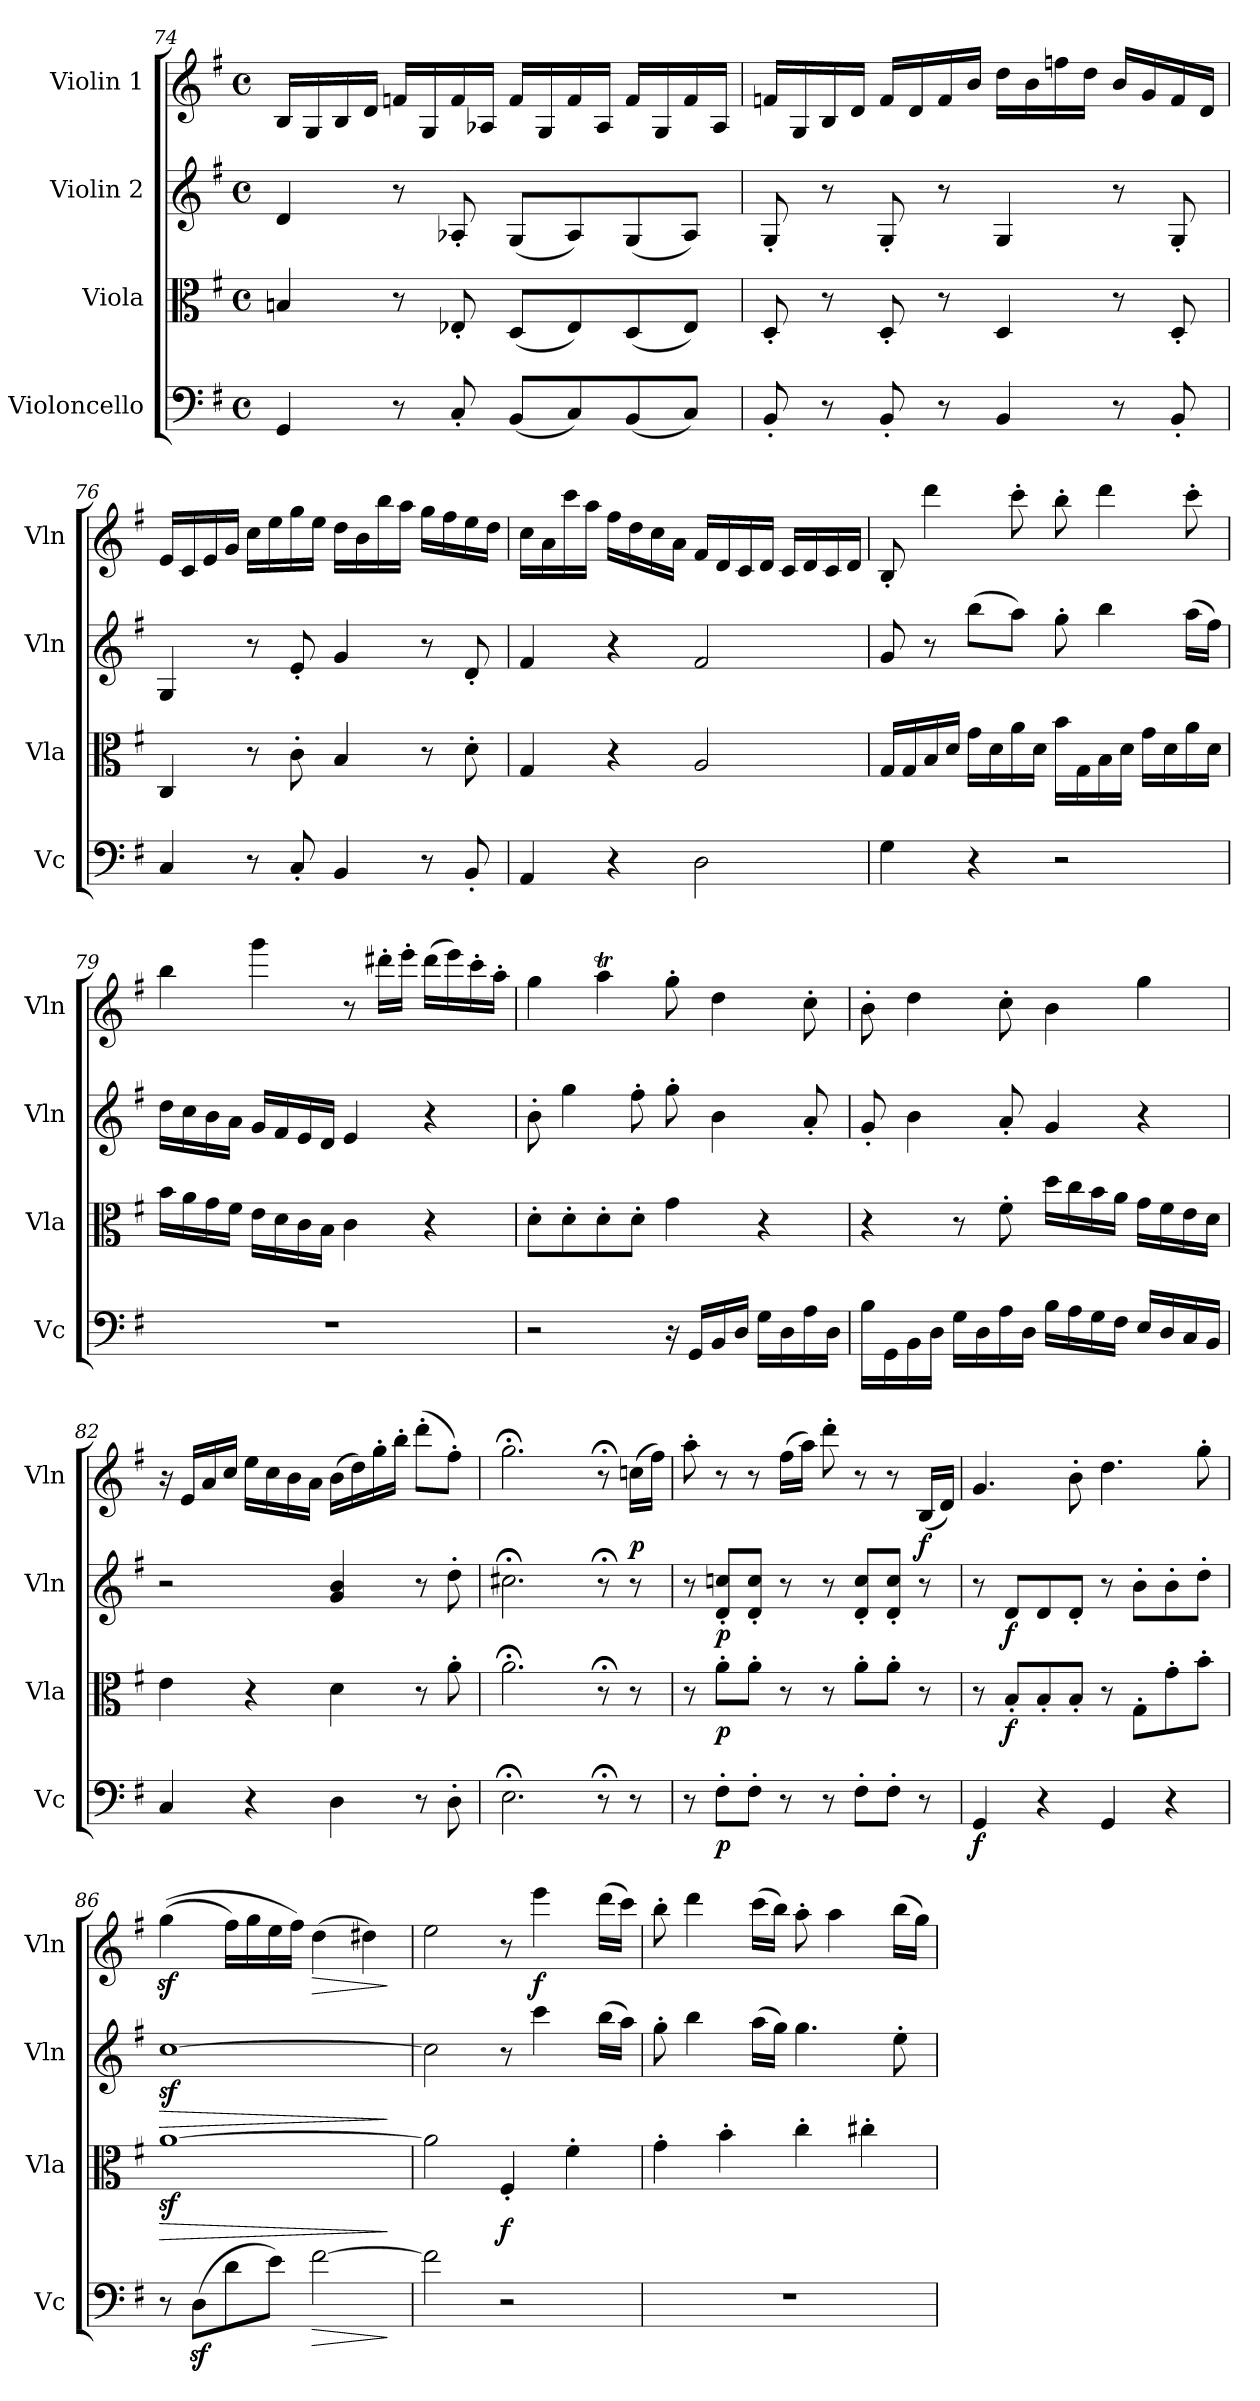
**kern	**dynam	**kern	**dynam	**kern	**dynam	**kern	**dynam
*part4	*part4	*part3	*part3	*part2	*part2	*part1	*part1
*staff4	*staff4	*staff3	*staff3	*staff2	*staff2	*staff1	*staff1
*I"Violoncello	*	*I"Viola	*	*I"Violin 2	*	*I"Violin 1	*
*I'Vc	*	*I'Vla	*	*I'Vln	*	*I'Vln	*
!!LO:LB:g=z
*clefF4	*	*clefC3	*	*clefG2	*	*clefG2	*
*k[f#]	*	*k[f#]	*	*k[f#]	*	*k[f#]	*
*M4/4	*	*M4/4	*	*M4/4	*	*M4/4	*
*met(c)	*	*met(c)	*	*met(c)	*	*met(c)	*
=74	=74	=74	=74	=74	=74	=74	=74
4GG/	.	4Bn/	.	4d/	.	16B/LL	.
.	.	.	.	.	.	16G/	.
.	.	.	.	.	.	16B/	.
.	.	.	.	.	.	16d/JJ	.
8r	.	8r	.	8r	.	16fn/LL	.
.	.	.	.	.	.	16G/	.
8C'/	.	8E-X'/	.	8A-X'/	.	16f/	.
.	.	.	.	.	.	16A-X/JJ	.
(<8BB/L	.	(<8D/L	.	(<8G/L	.	16f/LL	.
.	.	.	.	.	.	16G/	.
8C/)	.	8E-/)	.	8A-/)	.	16f/	.
.	.	.	.	.	.	16A-/JJ	.
(<8BB/	.	(<8D/	.	(<8G/	.	16f/LL	.
.	.	.	.	.	.	16G/	.
8C/J)	.	8E-/J)	.	8A-/J)	.	16f/	.
.	.	.	.	.	.	16A-/JJ	.
=75	=75	=75	=75	=75	=75	=75	=75
8BB'/	.	8D'/	.	8G'/	.	16fn/LL	.
.	.	.	.	.	.	16G/	.
8r	.	8r	.	8r	.	16B/	.
.	.	.	.	.	.	16d/JJ	.
8BB'/	.	8D'/	.	8G'/	.	16f/LL	.
.	.	.	.	.	.	16d/	.
8r	.	8r	.	8r	.	16f/	.
.	.	.	.	.	.	16b/JJ	.
4BB/	.	4D/	.	4G/	.	16dd\LL	.
.	.	.	.	.	.	16b\	.
.	.	.	.	.	.	16ffn\	.
.	.	.	.	.	.	16dd\JJ	.
8r	.	8r	.	8r	.	16b/LL	.
.	.	.	.	.	.	16g/	.
8BB'/	.	8D'/	.	8G'/	.	16f/	.
.	.	.	.	.	.	16d/JJ	.
=76	=76	=76	=76	=76	=76	=76	=76
4C/	.	4C/	.	4G/	.	16e/LL	.
.	.	.	.	.	.	16c/	.
.	.	.	.	.	.	16e/	.
.	.	.	.	.	.	16g/JJ	.
8r	.	8r	.	8r	.	16cc\LL	.
.	.	.	.	.	.	16ee\	.
8C'/	.	8c'\	.	8e'/	.	16gg\	.
.	.	.	.	.	.	16ee\JJ	.
4BB/	.	4B/	.	4g/	.	16dd\LL	.
.	.	.	.	.	.	16b\	.
.	.	.	.	.	.	16bb\	.
.	.	.	.	.	.	16aa\JJ	.
8r	.	8r	.	8r	.	16gg\LL	.
.	.	.	.	.	.	16ff#\	.
8BB'/	.	8d'\	.	8d'/	.	16ee\	.
.	.	.	.	.	.	16dd\JJ	.
!!LO:PB:g=z
=77	=77	=77	=77	=77	=77	=77	=77
4AA/	.	4G/	.	4f#/	.	16cc\LL	.
.	.	.	.	.	.	16a\	.
.	.	.	.	.	.	16ccc\	.
.	.	.	.	.	.	16aa\JJ	.
4r	.	4r	.	4r	.	16ff#\LL	.
.	.	.	.	.	.	16dd\	.
.	.	.	.	.	.	16cc\	.
.	.	.	.	.	.	16a\JJ	.
2D\	.	2A/	.	2f#/	.	16f#/LL	.
.	.	.	.	.	.	16d/	.
.	.	.	.	.	.	16c/	.
.	.	.	.	.	.	16d/JJ	.
.	.	.	.	.	.	16c/LL	.
.	.	.	.	.	.	16d/	.
.	.	.	.	.	.	16c/	.
.	.	.	.	.	.	16d/JJ	.
=78	=78	=78	=78	=78	=78	=78	=78
4G\	.	16G/LL	.	8g/	.	8B'/	.
.	.	16G/	.	.	.	.	.
.	.	16B/	.	8r	.	4ddd\	.
.	.	16d/JJ	.	.	.	.	.
4r	.	16g\LL	.	(>8bb\L	.	.	.
.	.	16d\	.	.	.	.	.
.	.	16a\	.	8aa\J)	.	8ccc'\	.
.	.	16d\JJ	.	.	.	.	.
2r	.	16b\LL	.	8gg'\	.	8bb'\	.
.	.	16G\	.	.	.	.	.
.	.	16B\	.	4bb\	.	4ddd\	.
.	.	16d\JJ	.	.	.	.	.
.	.	16g\LL	.	.	.	.	.
.	.	16d\	.	.	.	.	.
.	.	16a\	.	(>16aa\LL	.	8ccc'\	.
.	.	16d\JJ	.	16ff#\JJ)	.	.	.
=79	=79	=79	=79	=79	=79	=79	=79
1r	.	16b\LL	.	16dd\LL	.	4bb\	.
.	.	16a\	.	16cc\	.	.	.
.	.	16g\	.	16b\	.	.	.
.	.	16f#\JJ	.	16a\JJ	.	.	.
.	.	16e\LL	.	16g/LL	.	4ggg\	.
.	.	16d\	.	16f#/	.	.	.
.	.	16c\	.	16e/	.	.	.
.	.	16B\JJ	.	16d/JJ	.	.	.
.	.	4c\	.	4e/	.	8r	.
.	.	.	.	.	.	16ddd#X'\LL	.
.	.	.	.	.	.	16eee'\JJ	.
.	.	4r	.	4r	.	(>16ddd#\LL	.
.	.	.	.	.	.	16eee\)	.
.	.	.	.	.	.	16ccc'\	.
.	.	.	.	.	.	16aa'\JJ	.
!!LO:PB:g=z
=80	=80	=80	=80	=80	=80	=80	=80
2r	.	8d'\L	.	8b'\	.	4gg\	.
.	.	8d'\	.	4gg\	.	.	.
.	.	8d'\	.	.	.	4aaT\	.
.	.	8d'\J	.	8ff#'\	.	.	.
16r	.	4g\	.	8gg'\	.	8gg'\	.
16GG/LL	.	.	.	.	.	.	.
16BB/	.	.	.	4b\	.	4dd\	.
16D/JJ	.	.	.	.	.	.	.
16G\LL	.	4r	.	.	.	.	.
16D\	.	.	.	.	.	.	.
16A\	.	.	.	8a'/	.	8cc'\	.
16D\JJ	.	.	.	.	.	.	.
=81	=81	=81	=81	=81	=81	=81	=81
16B\LL	.	4r	.	8g'/	.	8b'\	.
16GG\	.	.	.	.	.	.	.
16BB\	.	.	.	4b\	.	4dd\	.
16D\JJ	.	.	.	.	.	.	.
16G\LL	.	8r	.	.	.	.	.
16D\	.	.	.	.	.	.	.
16A\	.	8f#'\	.	8a'/	.	8cc'\	.
16D\JJ	.	.	.	.	.	.	.
16B\LL	.	16dd\LL	.	4g/	.	4b\	.
16A\	.	16cc\	.	.	.	.	.
16G\	.	16b\	.	.	.	.	.
16F#\JJ	.	16a\JJ	.	.	.	.	.
16E/LL	.	16g\LL	.	4r	.	4gg\	.
16D/	.	16f#\	.	.	.	.	.
16C/	.	16e\	.	.	.	.	.
16BB/JJ	.	16d\JJ	.	.	.	.	.
=82	=82	=82	=82	=82	=82	=82	=82
4C/	.	4e\	.	2r	.	16r	.
.	.	.	.	.	.	16e/LL	.
.	.	.	.	.	.	16a/	.
.	.	.	.	.	.	16cc/JJ	.
4r	.	4r	.	.	.	16ee\LL	.
.	.	.	.	.	.	16cc\	.
.	.	.	.	.	.	16b\	.
.	.	.	.	.	.	16a\JJ	.
4D\	.	4d\	.	4g/ 4b/	.	(>16b\LL	.
.	.	.	.	.	.	16dd\)	.
.	.	.	.	.	.	16gg'\	.
.	.	.	.	.	.	16bb'\JJ	.
8r	.	8r	.	8r	.	(>8ddd'\L	.
8D'\	.	8a'\	.	8dd'\	.	8ff#'\J)	.
!!LO:LB:g=z
=83	=83	=83	=83	=83	=83	=83	=83
2.E;<\	.	2.a;<\	.	2.cc#X;<\	.	2.gg;<\	.
8r;<	.	8r;<	.	8r;<	.	8r;<	.
!	!	!	!	!	!	!	!LO:DY:b
8r	.	8r	.	8r	.	(>16ccn\LL	p
.	.	.	.	.	.	16ff#\JJ)	.
=84	=84	=84	=84	=84	=84	=84	=84
8r	.	8r	.	8r	.	8aa'\	.
!	!LO:DY:b	!	!LO:DY:b	!	!LO:DY:b	!	!
8F#'\L	p	8a'\L	p	8d/' 8ccn/'L	p	8r	.
8F#'\J	.	8a'\J	.	8d/' 8cc/'J	.	8r	.
8r	.	8r	.	8r	.	(>16ff#\LL	.
.	.	.	.	.	.	16aa\JJ)	.
8r	.	8r	.	8r	.	8ddd'\	.
8F#'\L	.	8a'\L	.	8d/' 8cc/'L	.	8r	.
8F#'\J	.	8a'\J	.	8d/' 8cc/'J	.	8r	.
!	!	!	!	!	!	!	!LO:DY:b
8r	.	8r	.	8r	.	(<16B/LL	f
.	.	.	.	.	.	16d/JJ)	.
=85	=85	=85	=85	=85	=85	=85	=85
!	!LO:DY:b	!	!	!	!	!	!
4GG/	f	8r	.	8r	.	4.g/	.
!	!	!	!LO:DY:b	!	!LO:DY:b	!	!
.	.	8B'/L	f	8d/L	f	.	.
4r	.	8B'/	.	8d/	.	.	.
.	.	8B'/J	.	8d'/J	.	8b'\	.
4GG/	.	8r	.	8r	.	4.dd\	.
.	.	8G'\L	.	8b'\L	.	.	.
4r	.	8g'\	.	8b'\	.	.	.
.	.	8b'\J	.	8dd'\J	.	8gg'\	.
=86	=86	=86	=86	=86	=86	=86	=86
!	!	!	!LO:HP:b	!	!LO:HP:b	!	!
8r	.	[1az<	>	[1ccz<	>	(>(>4ggz<\	.
(>8Dz<\L	.	.	.	.	.	.	.
8d\	.	.	.	.	.	16ff#\LL)	.
.	.	.	.	.	.	16gg\	.
8e\J)	.	.	.	.	.	16ee\	.
.	.	.	.	.	.	16ff#\JJ)	.
!	!LO:HP:b	!	!	!	!	!	!LO:HP:b
[2f#\	>	.	.	.	.	(>4dd\	>
.	.	.	.	.	.	4dd#X\)	.
.	]	.	]	.	]	.	]
!!LO:LB:g=z
=87	=87	=87	=87	=87	=87	=87	=87
2f#\]	.	2a\]	.	2cc\]	.	2ee\	.
!	!	!	!LO:DY:b	!	!	!	!
2r	.	4F#'/	f	8r	.	8r	.
!	!	!	!	!	!LO:DY:b	!	!LO:DY:b
.	.	.	.	4ccc\	other-dynamics	4eee\	f
.	.	4f#'\	.	.	.	.	.
.	.	.	.	(>16bb\LL	.	(>16ddd\LL	.
.	.	.	.	16aa\JJ)	.	16ccc\JJ)	.
=88	=88	=88	=88	=88	=88	=88	=88
1r	.	4g'\	.	8gg'\	.	8bb'\	.
.	.	.	.	4bb\	.	4ddd\	.
.	.	4b'\	.	.	.	.	.
.	.	.	.	(>16aa\LL	.	(>16ccc\LL	.
.	.	.	.	16gg\JJ)	.	16bb\JJ)	.
.	.	4cc'\	.	4.gg\	.	8aa'\	.
.	.	.	.	.	.	4aa\	.
.	.	4cc#X'\	.	.	.	.	.
.	.	.	.	8ee'\	.	(>16bb\LL	.
.	.	.	.	.	.	16gg\JJ)	.
=	=	=	=	=	=	=	=
*-	*-	*-	*-	*-	*-	*-	*-
